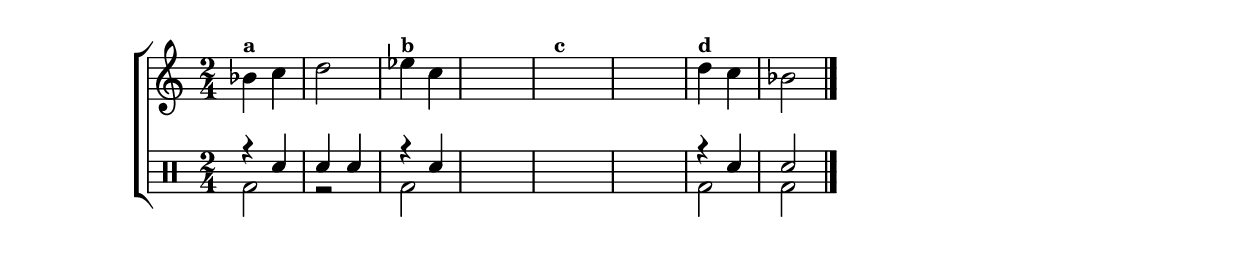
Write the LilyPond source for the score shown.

%-*- coding: utf-8 -*-

\version "2.10.00"

%\header {title = "criando o meio da melodia"}

\new ChoirStaff <<

<<

\relative c {
\transpose c bes' {
\clef treble
\override Staff.TimeSignature #'style = #'()
\override Score.BarNumber #'transparent = ##t
\override Score.RehearsalMark #'font-size = #-2
\stemDown
\time 2/4

c4^\markup {\small \bold {"a"}} d e2	
    	f4^\markup {\small \bold {"b"}} d 

\hideNotes
	e4 e 
	f4^\markup {\small \bold {"c"}} d g g	

\unHideNotes
	e4^\markup {\small \bold {"d"}} d c2

\bar "|."

} 
  
}

>>

\\


\drums {

\override Staff.TimeSignature #'style = #'()
\time 2/4 

\context DrumVoice = "1" { }
\context DrumVoice = "2" {  }

<<
{

r4 sn sn sn r sn

\hideNotes

sn2 sn sn 

\unHideNotes

r4 sn sn2

}
\\{

bd2 r2 bd2


\hideNotes

bd2 bd bd 

\unHideNotes

bd bd

}

>>


}

>>

